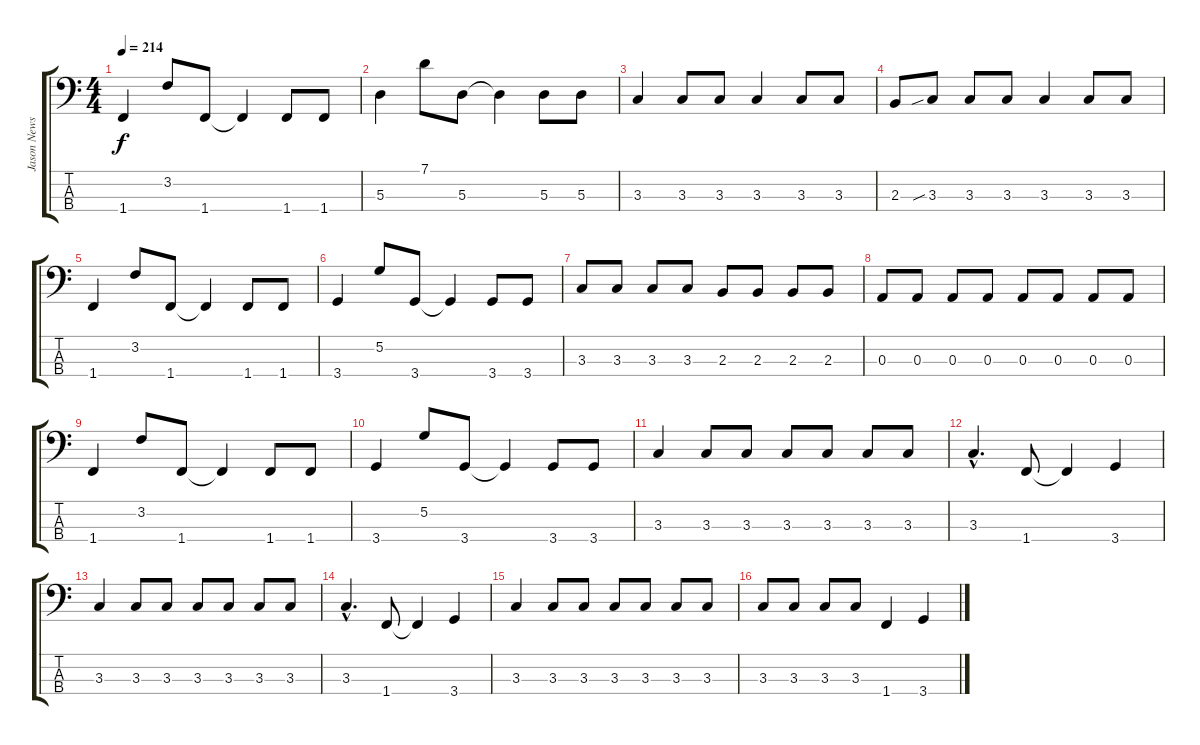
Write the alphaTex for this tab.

\track ("Jason Newsted" "Jason News") {instrument electricbassfinger}
\staff {score tabs}
\tuning (G2 D2 A1 E1) {hide}
\ts (4 4)
\tempo 214
\clef f4
\ks c
1.4.4{dy f} 3.2.8 1.4.8 1.4{t}.4 1.4.8 1.4.8 |
5.3.4 7.1.8 5.3.8 5.3{t}.4 5.3.8 5.3.8 |
3.3.4 3.3.8 3.3.8 3.3.4 3.3.8 3.3.8 |
2.3.8 3.3{sib}.8 3.3.8 3.3.8 3.3.4 3.3.8 3.3.8 |
1.4.4 3.2.8 1.4.8 1.4{t}.4 1.4.8 1.4.8 |
3.4.4 5.2.8 3.4.8 3.4{t}.4 3.4.8 3.4.8 |
3.3.8 3.3.8 3.3.8 3.3.8 2.3.8 2.3.8 2.3.8 2.3.8 |
0.3.8 0.3.8 0.3.8 0.3.8 0.3.8 0.3.8 0.3.8 0.3.8 |
1.4.4 3.2.8 1.4.8 1.4{t}.4 1.4.8 1.4.8 |
3.4.4 5.2.8 3.4.8 3.4{t}.4 3.4.8 3.4.8 |
3.3.4 3.3.8 3.3.8 3.3.8 3.3.8 3.3.8 3.3.8 |
3.3{hac}.4{d} 1.4.8 1.4{t}.4 3.4.4 |
3.3.4 3.3.8 3.3.8 3.3.8 3.3.8 3.3.8 3.3.8 |
3.3{hac}.4{d} 1.4.8 1.4{t}.4 3.4.4 |
3.3.4 3.3.8 3.3.8 3.3.8 3.3.8 3.3.8 3.3.8 |
3.3.8 3.3.8 3.3.8 3.3.8 1.4.4 3.4.4
